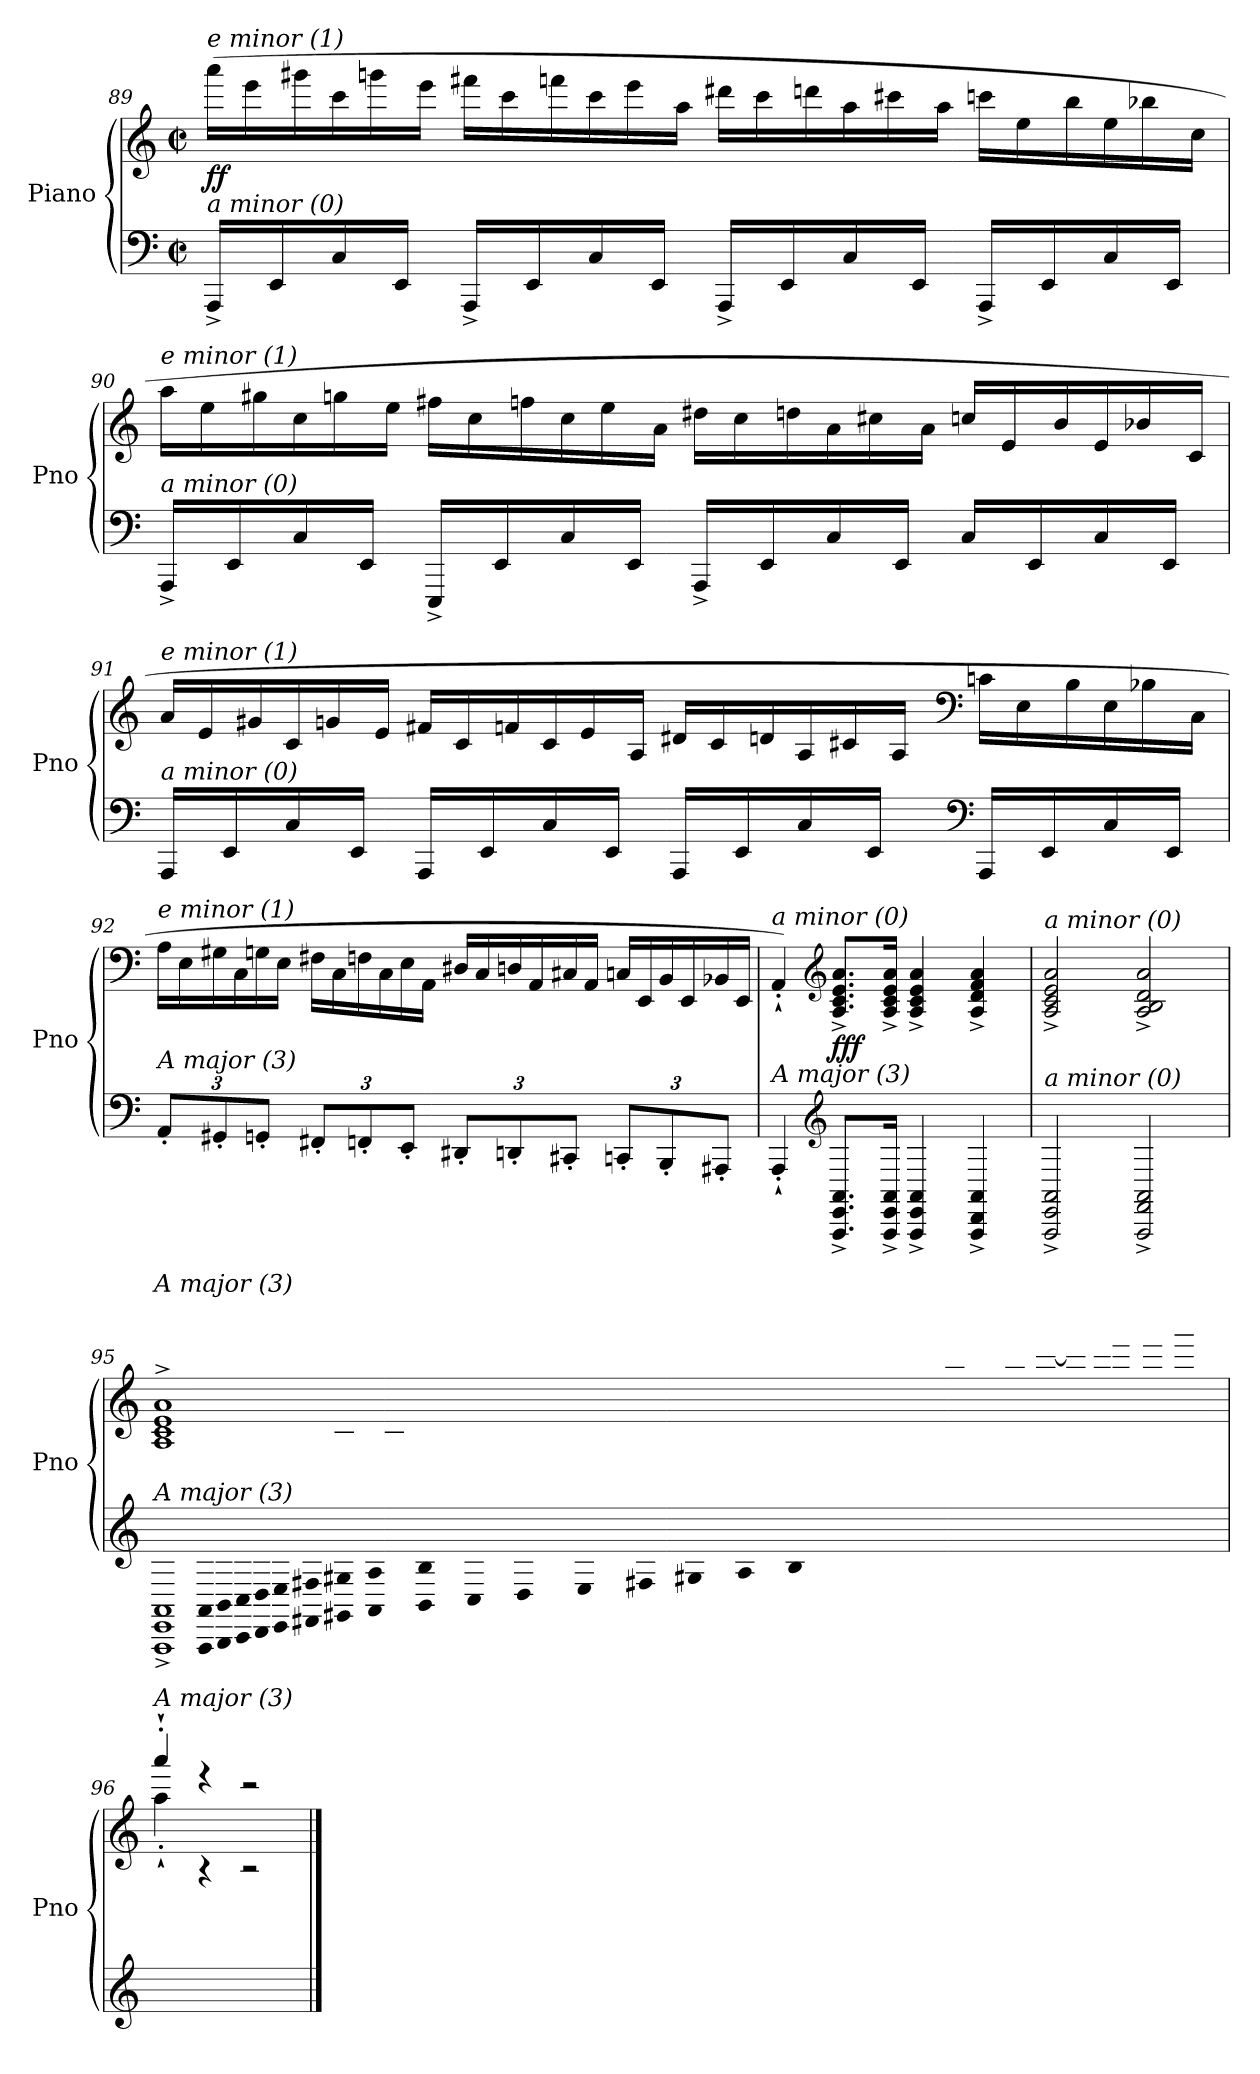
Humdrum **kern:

**kern	**kern	**dynam
*part1	*part1	*part1
*staff2	*staff1	*staff1/2
*I"Piano	*	*
*I'Pno	*	*
!!LO:PB:g=z
*clefF4	*clefG2	*
*k[]	*k[]	*
*M4/4	*M4/4	*
*met(c|)	*met(c|)	*
*	*Xtuplet	*
=89	=89	=89
!	!LO:TX:i:t=e minor (1)	!
!LO:TX:i:t=a minor (0)	!	!
!	!	!LO:DY:b
16AAA^/LL	(24aaa\LL	ff
.	24eee\	.
16EE/	.	.
.	24ggg#X\	.
16C/	24ccc\	.
.	24gggn\	.
16EE/JJ	.	.
.	24eee\JJ	.
16AAA^/LL	24fff#X\LL	.
.	24ccc\	.
16EE/	.	.
.	24fffn\	.
16C/	24ccc\	.
.	24eee\	.
16EE/JJ	.	.
.	24aa\JJ	.
16AAA^/LL	24ddd#X\LL	.
.	24ccc\	.
16EE/	.	.
.	24dddn\	.
16C/	24aa\	.
.	24ccc#X\	.
16EE/JJ	.	.
.	24aa\JJ	.
16AAA^/LL	24cccn\LL	.
.	24ee\	.
16EE/	.	.
.	24bb\	.
16C/	24ee\	.
.	24bb-X\	.
16EE/JJ	.	.
.	24cc\JJ	.
!!LO:LB:g=z
=90	=90	=90
!	!LO:TX:i:t=e minor (1)	!
!LO:TX:i:t=a minor (0)	!	!
16AAA^/LL	24aa\LL	.
.	24ee\	.
16EE/	.	.
.	24gg#X\	.
16C/	24cc\	.
.	24ggn\	.
16EE/JJ	.	.
.	24ee\JJ	.
16EEE^/LL	24ff#X\LL	.
.	24cc\	.
16EE/	.	.
.	24ffn\	.
16C/	24cc\	.
.	24ee\	.
16EE/JJ	.	.
.	24a\JJ	.
16AAA^/LL	24dd#X\LL	.
.	24cc\	.
16EE/	.	.
.	24ddn\	.
16C/	24a\	.
.	24cc#X\	.
16EE/JJ	.	.
.	24a\JJ	.
!	!	!LO:DY:b
16C/LL	24ccn/LL	other-dynamics
.	24e/	.
16EE/	.	.
.	24b/	.
16C/	24e/	.
.	24b-X/	.
16EE/JJ	.	.
.	24c/JJ	.
!!LO:LB:g=z
=91	=91	=91
!	!LO:TX:i:t=e minor (1)	!
!LO:TX:i:t=a minor (0)	!	!
16AAA/LL	24a/LL	.
.	24e/	.
16EE/	.	.
.	24g#X/	.
16C/	24c/	.
.	24gn/	.
16EE/JJ	.	.
.	24e/JJ	.
16AAA/LL	24f#X/LL	.
.	24c/	.
16EE/	.	.
.	24fn/	.
16C/	24c/	.
.	24e/	.
16EE/JJ	.	.
.	24A/JJ	.
16AAA/LL	24d#X/LL	.
.	24c/	.
16EE/	.	.
.	24dn/	.
16C/	24A/	.
.	24c#X/	.
16EE/JJ	.	.
.	24A/JJ	.
*clefF4	*clefF4	*
16AAA/LL	24cn\LL	.
.	24E\	.
16EE/	.	.
.	24B\	.
16C/	24E\	.
.	24B-X\	.
16EE/JJ	.	.
.	24C\JJ	.
!!LO:LB:g=z
=92	=92	=92
*Xbrackettup	*	*
!	!LO:TX:i:t=e minor (1)	!
!LO:TX:i:t=A major (3)	!	!
!	!	!LO:DY:b=2
!	!	!LO:DY:n=1:b
12AA'/L	24A\LL	other-dynamics ff
.	24E\	.
12GG#X'/	24G#X\	.
.	24C\	.
12GGn'/J	24Gn\	.
.	24E\JJ	.
12FF#X'/L	24F#X\LL	.
.	24C\	.
12FFn'/	24Fn\	.
.	24C\	.
12EE'/J	24E\	.
.	24AA\JJ	.
12DD#X'/L	24D#X/LL	.
.	24C/	.
12DDn'/	24Dn/	.
.	24AA/	.
12CC#X'/J	24C#X/	.
.	24AA/JJ	.
12CCn'/L	24Cn/LL	.
.	24EE/	.
12BBB'/	24BB/	.
.	24EE/	.
12AAA#X'i/J	24BB-X/	.
.	24EE/JJ	.
!!LO:LB:g=z
=93	=93	=93
!	!LO:TX:i:t=a minor (0)	!
!LO:TX:i:t=A major (3)	!	!
4AAA`'/	4AA`'/)	.
*clefG2	*clefG2	*
!	!	!LO:DY:b
8.AAA/^ 8.EE/^ 8.AA/^L	8.A/^ 8.c/^ 8.e/^ 8.a/^L	fff
16AAA/^ 16EE/^ 16AA/^Jk	16A/^ 16c/^ 16e/^ 16a/^Jk	.
4AAA/^ 4EE/^ 4AA/^	4A/^ 4c/^ 4e/^ 4a/^	.
4AAA/^ 4DD/^ 4AA/^	4A/^ 4d/^ 4f/^ 4a/^	.
=94	=94	=94
!	!LO:TX:i:t=a minor (0)	!
!LO:TX:i:t=a minor (0)	!	!
2AAA/^ 2EE/^ 2AA/^	2A/^ 2c/^ 2e/^ 2a/^	.
2AAA/^ 2FF/^ 2AA/^	2A/^ 2B/^ 2d/^ 2a/^	.
=95	=95	=95
*^	*^	*
*	*^	*	*^	*
!	!	!	!LO:TX:i:t=A major (3)	!	!	!
!LO:TX:i:t=A major (3)	!	!	!	!	!	!
4ryy	1AAA^ 1EE^ 1AA^	4ryy	1A^ 1c^ 1e^ 1a^	4ryy	4ryy	.
*Xtuplet	*	*	*	*	*	*
!LO:N:vis=8	!	!LO:N:vis=8	!	!	!	!
(640%17AA/L	.	(640%17AAA\L	.	160%17ryy	160%17ryy	.
!LO:N:vis=8	!	!LO:N:vis=8	!	!	!	!
640%17BB/	.	640%17BBB\	.	.	.	.
!LO:N:vis=8	!	!LO:N:vis=8	!	!	!	!
640%17C/	.	640%17CC\	.	.	.	.
!LO:N:vis=8	!	!LO:N:vis=8	!	!	!	!
640%17D/	.	640%17DD\	.	.	.	.
1920ryy	.	1920ryy	.	1920ryy	1920ryy	.
!LO:N:vis=8	!	!LO:N:vis=8	!	!	!	!
640%17E/	.	640%17EE\	.	160%17ryy	160%17ryy	.
!LO:N:vis=8	!	!LO:N:vis=8	!	!	!	!
640%17F#X/	.	640%17FF#X\	.	.	.	.
!LO:N:vis=8	!	!LO:N:vis=8	!	!	!	!
640%17G#X/	.	640%17GG#X\	.	.	.	.
!LO:N:vis=8	!	!LO:N:vis=8	!	!	!	!
640%17A/	.	640%17AA\	.	.	.	.
1920ryy	.	1920ryy	.	1920ryy	1920ryy	.
!LO:N:vis=8	!	!LO:N:vis=8	!	!	!	!
640%17B/	.	640%17BB\	.	640%17ryy	160%17ryy	.
!	!	!LO:N:vis=8	!	!LO:N:vis=8	!	!
640%51ryy	.	640%17C\	.	640%17c/	.	.
!	!	!LO:N:vis=8	!	!LO:N:vis=8	!	!
.	.	640%17D\	.	640%17d/	.	.
!	!	!LO:N:vis=8	!	!LO:N:vis=8	!	!
.	.	640%17E\	.	640%17e/	.	.
1920ryy	.	1920ryy	.	1920ryy	1920ryy	.
!	!	!LO:N:vis=8	!	!LO:N:vis=8	!	!
160%17ryy	.	640%17F#X\	.	640%17f#X/	160%17ryy	.
!	!	!LO:N:vis=8	!	!LO:N:vis=8	!	!
.	.	640%17G#X\	.	640%17g#X/	.	.
!	!	!LO:N:vis=8	!	!LO:N:vis=8	!	!
.	.	640%17A\	.	640%17a/	.	.
!	!	!LO:N:vis=8	!	!LO:N:vis=8	!	!
.	.	640%17B\	.	640%17b/	.	.
1920ryy	.	1920ryy	.	1920ryy	1920ryy	.
!	!	!	!	!LO:N:vis=8	!LO:N:vis=8	!
160%17ryy	.	160%17ryy	.	640%17cc/	640%17c\	.
!	!	!	!	!LO:N:vis=8	!LO:N:vis=8	!
.	.	.	.	640%17dd/	640%17d\	.
!	!	!	!	!LO:N:vis=8	!LO:N:vis=8	!
.	.	.	.	640%17ee/	640%17e\	.
!	!	!	!	!LO:N:vis=8	!LO:N:vis=8	!
.	.	.	.	640%17ff#X/	640%17f#X\	.
1920ryy	.	1920ryy	.	1920ryy	1920ryy	.
!	!	!	!	!LO:N:vis=8	!LO:N:vis=8	!
160%17ryy	.	160%17ryy	.	640%17gg#X/	640%17g#X\	.
!	!	!	!	!LO:N:vis=8	!LO:N:vis=8	!
.	.	.	.	640%17aa/	640%17a\	.
!	!	!	!	!LO:N:vis=8	!LO:N:vis=8	!
.	.	.	.	640%17bb/	640%17b\	.
!	!	!	!	!	!LO:N:vis=8	!
.	.	.	.	[320ccc/	640%17cc\	.
.	.	.	.	64.ccc/]	.	.
1920ryy	.	1920ryy	.	1920ryy	1920ryy	.
!	!	!	!	!LO:N:vis=8	!LO:N:vis=8	!
160%17ryy	.	160%17ryy	.	640%17ddd/	640%17dd\	.
!	!	!	!	!LO:N:vis=8	!LO:N:vis=8	!
.	.	.	.	640%17eee/	640%17ee\	.
!	!	!	!	!LO:N:vis=8	!LO:N:vis=8	!
.	.	.	.	640%17fff#X/	640%17ff#X\	.
!	!	!	!	!LO:N:vis=8	!LO:N:vis=8	!
.	.	.	.	640%17ggg#X/J	640%17gg#X\J	.
320ryy	.	320ryy	.	320ryy	320ryy	.
=96	=96	=96	=96	=96	=96	=96
!	!	!	!LO:TX:i:t=A major (3)	!	!	!
!LO:TX:i:t=C major (0)	!	!	!	!	!	!
*v	*v	*v	*	*	*	*
*	*	*v	*v	*
4ryy	4aaa`'/)	4aa`'\)	.
4rccccc	4reee	2.ryy	.
2rccccc	2rccc	.	.
*	*v	*v	*
==	==	==
*-	*-	*-
